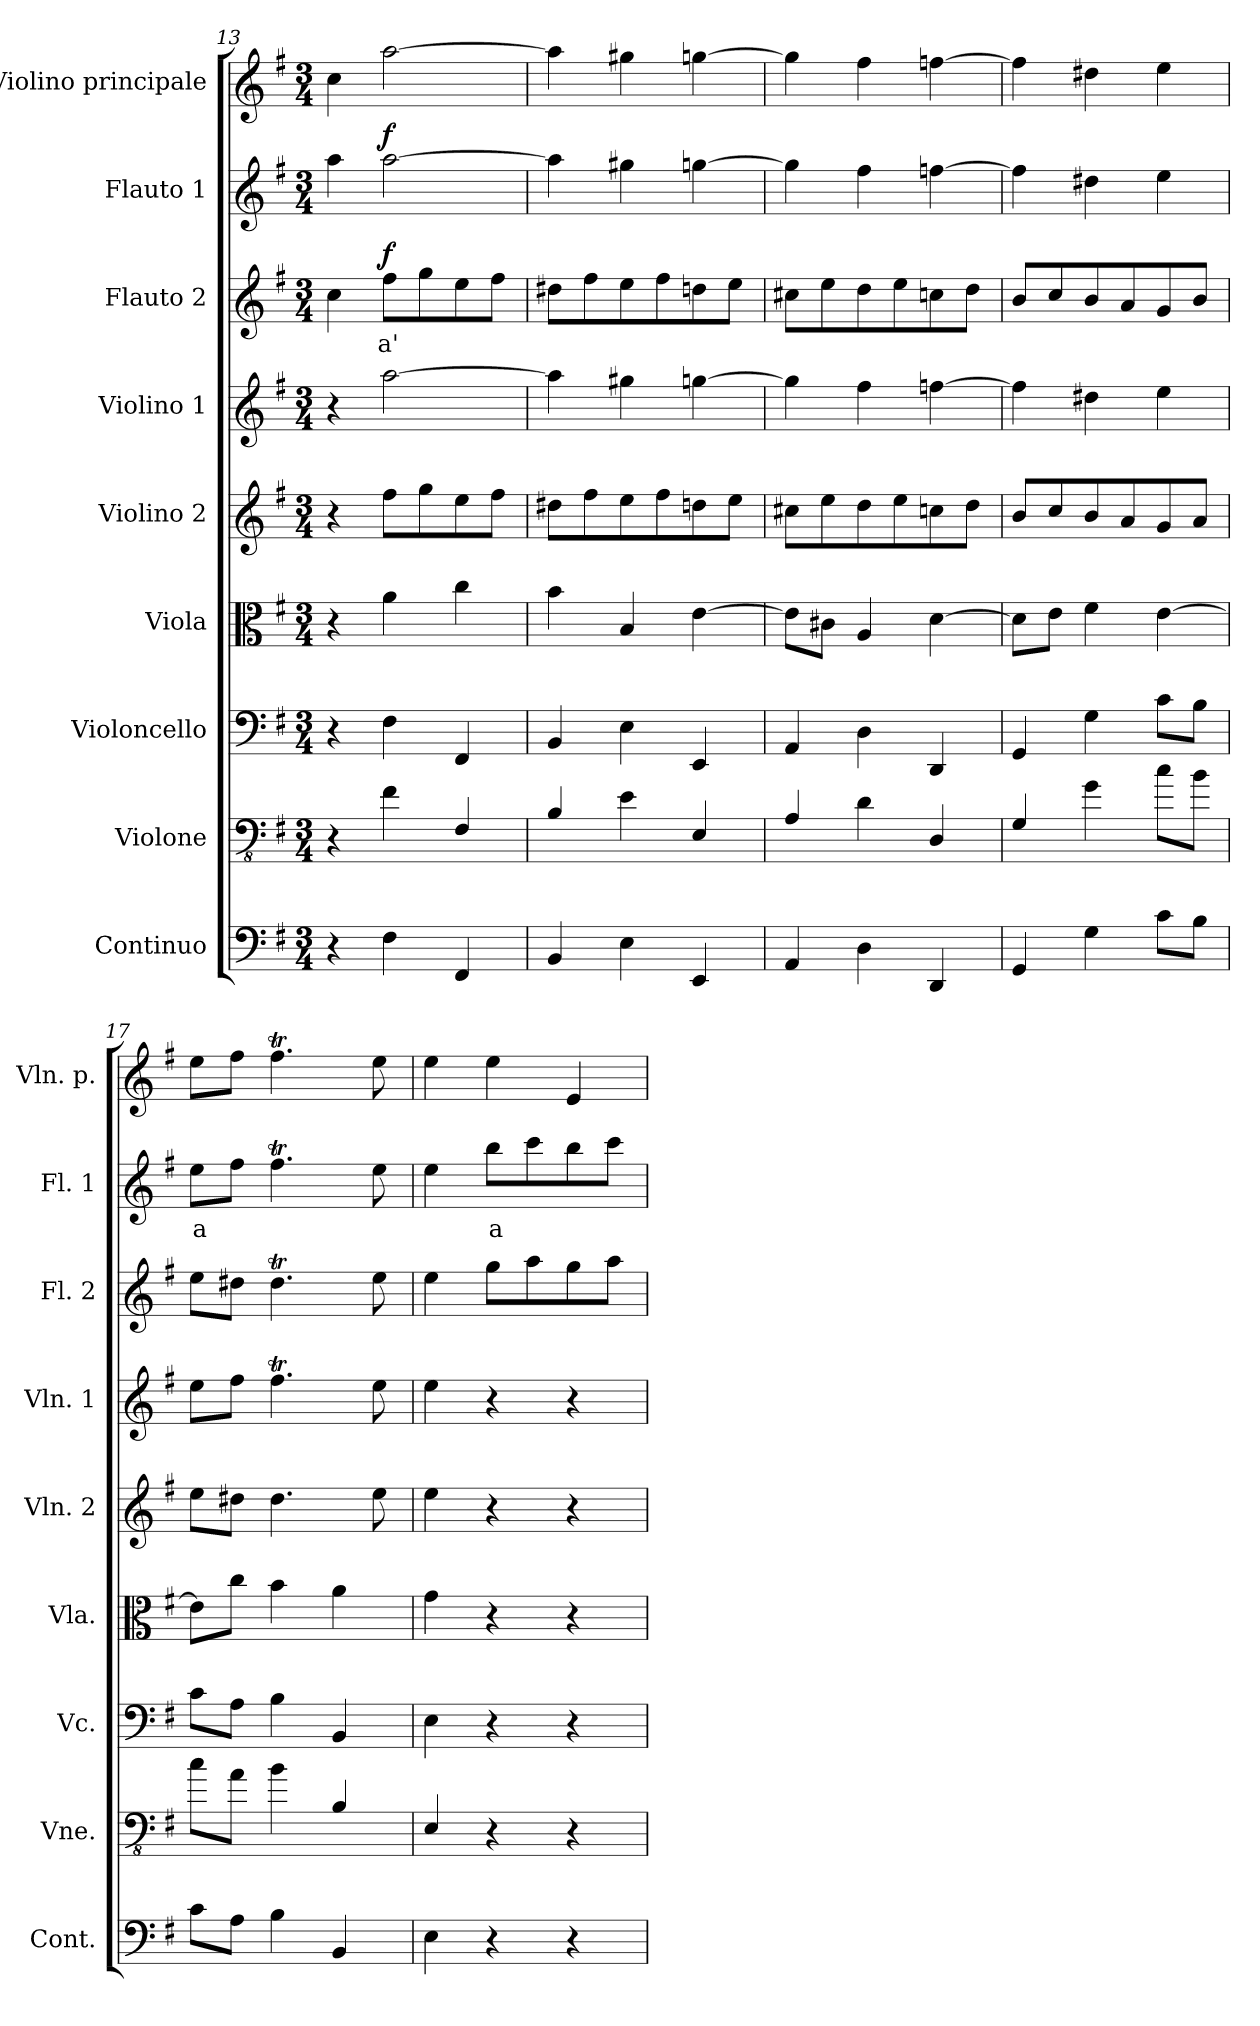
**kern	**kern	**kern	**kern	**kern	**kern	**kern	**text	**dynam	**kern	**text	**dynam	**kern
*part9	*part8	*part7	*part6	*part5	*part4	*part3	*part3	*part3	*part2	*part2	*part2	*part1
*staff9	*staff8	*staff7	*staff6	*staff5	*staff4	*staff3	*staff3	*staff3	*staff2	*staff2	*staff2	*staff1
*I"Continuo	*I"Violone	*I"Violoncello	*I"Viola	*I"Violino 2	*I"Violino 1	*I"Flauto 2	*	*	*I"Flauto 1	*	*	*I"Violino principale
*I'Cont.	*I'Vne.	*I'Vc.	*I'Vla.	*I'Vln. 2	*I'Vln. 1	*I'Fl. 2	*	*	*I'Fl. 1	*	*	*I'Vln. p.
*clefF4	*clefFv4	*clefF4	*clefC3	*clefG2	*clefG2	*clefG2	*	*	*clefG2	*	*	*clefG2
*	*ITrd7c12	*	*	*	*	*	*	*	*	*	*	*
*k[f#]	*k[f#]	*k[f#]	*k[f#]	*k[f#]	*k[f#]	*k[f#]	*	*	*k[f#]	*	*	*k[f#]
*M3/4	*M3/4	*M3/4	*M3/4	*M3/4	*M3/4	*M3/4	*	*	*M3/4	*	*	*M3/4
=13	=13	=13	=13	=13	=13	=13	=13	=13	=13	=13	=13	=13
4r	4r	4r	4r	4r	4r	4cc\	.	.	4aa\	.	.	4cc\
!	!	!	!	!	!	!	!LO:LY:color=#FF0000	!LO:DY:b	!	!	!LO:DY:b	!
4F#\	4FF#\	4F#\	4a\	8ff#\L	[2aa\	8ff#\L	a'	f	[2aa\	.	f	[2aa\
.	.	.	.	8gg\	.	8gg\	.	.	.	.	.	.
4FF#/	4FFF#/	4FF#/	4cc\	8ee\	.	8ee\	.	.	.	.	.	.
.	.	.	.	8ff#\J	.	8ff#\J	.	.	.	.	.	.
=14	=14	=14	=14	=14	=14	=14	=14	=14	=14	=14	=14	=14
4BB/	4BBB/	4BB/	4b\	8dd#X\L	4aa\]	8dd#X\L	.	.	4aa\]	.	.	4aa\]
.	.	.	.	8ff#\	.	8ff#\	.	.	.	.	.	.
4E\	4EE\	4E\	4B/	8ee\	4gg#X\	8ee\	.	.	4gg#X\	.	.	4gg#X\
.	.	.	.	8ff#\	.	8ff#\	.	.	.	.	.	.
4EE/	4EEE/	4EE/	[4e\	8ddn\	[4ggn\	8ddn\	.	.	[4ggn\	.	.	[4ggn\
.	.	.	.	8ee\J	.	8ee\J	.	.	.	.	.	.
=15	=15	=15	=15	=15	=15	=15	=15	=15	=15	=15	=15	=15
4AA/	4AAA/	4AA/	8e\L]	8cc#X\L	4gg\]	8cc#X\L	.	.	4gg\]	.	.	4gg\]
.	.	.	8c#X\J	8ee\	.	8ee\	.	.	.	.	.	.
4D\	4DD\	4D\	4A/	8dd\	4ff#\	8dd\	.	.	4ff#\	.	.	4ff#\
.	.	.	.	8ee\	.	8ee\	.	.	.	.	.	.
4DD/	4DDD/	4DD/	[4d\	8ccn\	[4ffn\	8ccn\	.	.	[4ffn\	.	.	[4ffn\
.	.	.	.	8dd\J	.	8dd\J	.	.	.	.	.	.
=16	=16	=16	=16	=16	=16	=16	=16	=16	=16	=16	=16	=16
4GG/	4GGG/	4GG/	8d\L]	8b/L	4ff\]	8b/L	.	.	4ff\]	.	.	4ff\]
.	.	.	8e\J	8cc/	.	8cc/	.	.	.	.	.	.
4G\	4GG\	4G\	4f#\	8b/	4dd#X\	8b/	.	.	4dd#X\	.	.	4dd#X\
.	.	.	.	8a/	.	8a/	.	.	.	.	.	.
8c\L	8C\L	8c\L	[4e\	8g/	4ee\	8g/	.	.	4ee\	.	.	4ee\
8B\J	8BB\J	8B\J	.	8a/J	.	8b/J	.	.	.	.	.	.
=17	=17	=17	=17	=17	=17	=17	=17	=17	=17	=17	=17	=17
!	!	!	!	!	!	!	!	!	!	!LO:LY:color=#FF0000	!	!
8c\L	8C\L	8c\L	8e\L]	8ee\L	8ee\L	8ee\L	.	.	8ee\L	a	.	8ee\L
8A\J	8AA\J	8A\J	8cc\J	8dd#X\J	8ff#\J	8dd#X\J	.	.	8ff#\J	.	.	8ff#\J
4B\	4BB\	4B\	4b\	4.dd#\	4.ff#t\	4.dd#t\	.	.	4.ff#t\	.	.	4.ff#t\
4BB/	4BBB/	4BB/	4a\	.	.	.	.	.	.	.	.	.
.	.	.	.	8ee\	8ee\	8ee\	.	.	8ee\	.	.	8ee\
=18	=18	=18	=18	=18	=18	=18	=18	=18	=18	=18	=18	=18
4E\	4EEE/	4E\	4g\	4ee\	4ee\	4ee\	.	.	4ee\	.	.	4ee\
!	!	!	!	!	!	!	!	!	!	!LO:LY:color=#FF0000	!	!
4r	4r	4r	4r	4r	4r	8gg\L	.	.	8bb\L	a	.	4ee\
.	.	.	.	.	.	8aa\	.	.	8ccc\	.	.	.
4r	4r	4r	4r	4r	4r	8gg\	.	.	8bb\	.	.	4e/
.	.	.	.	.	.	8aa\J	.	.	8ccc\J	.	.	.
=	=	=	=	=	=	=	=	=	=	=	=	=
*-	*-	*-	*-	*-	*-	*-	*-	*-	*-	*-	*-	*-
